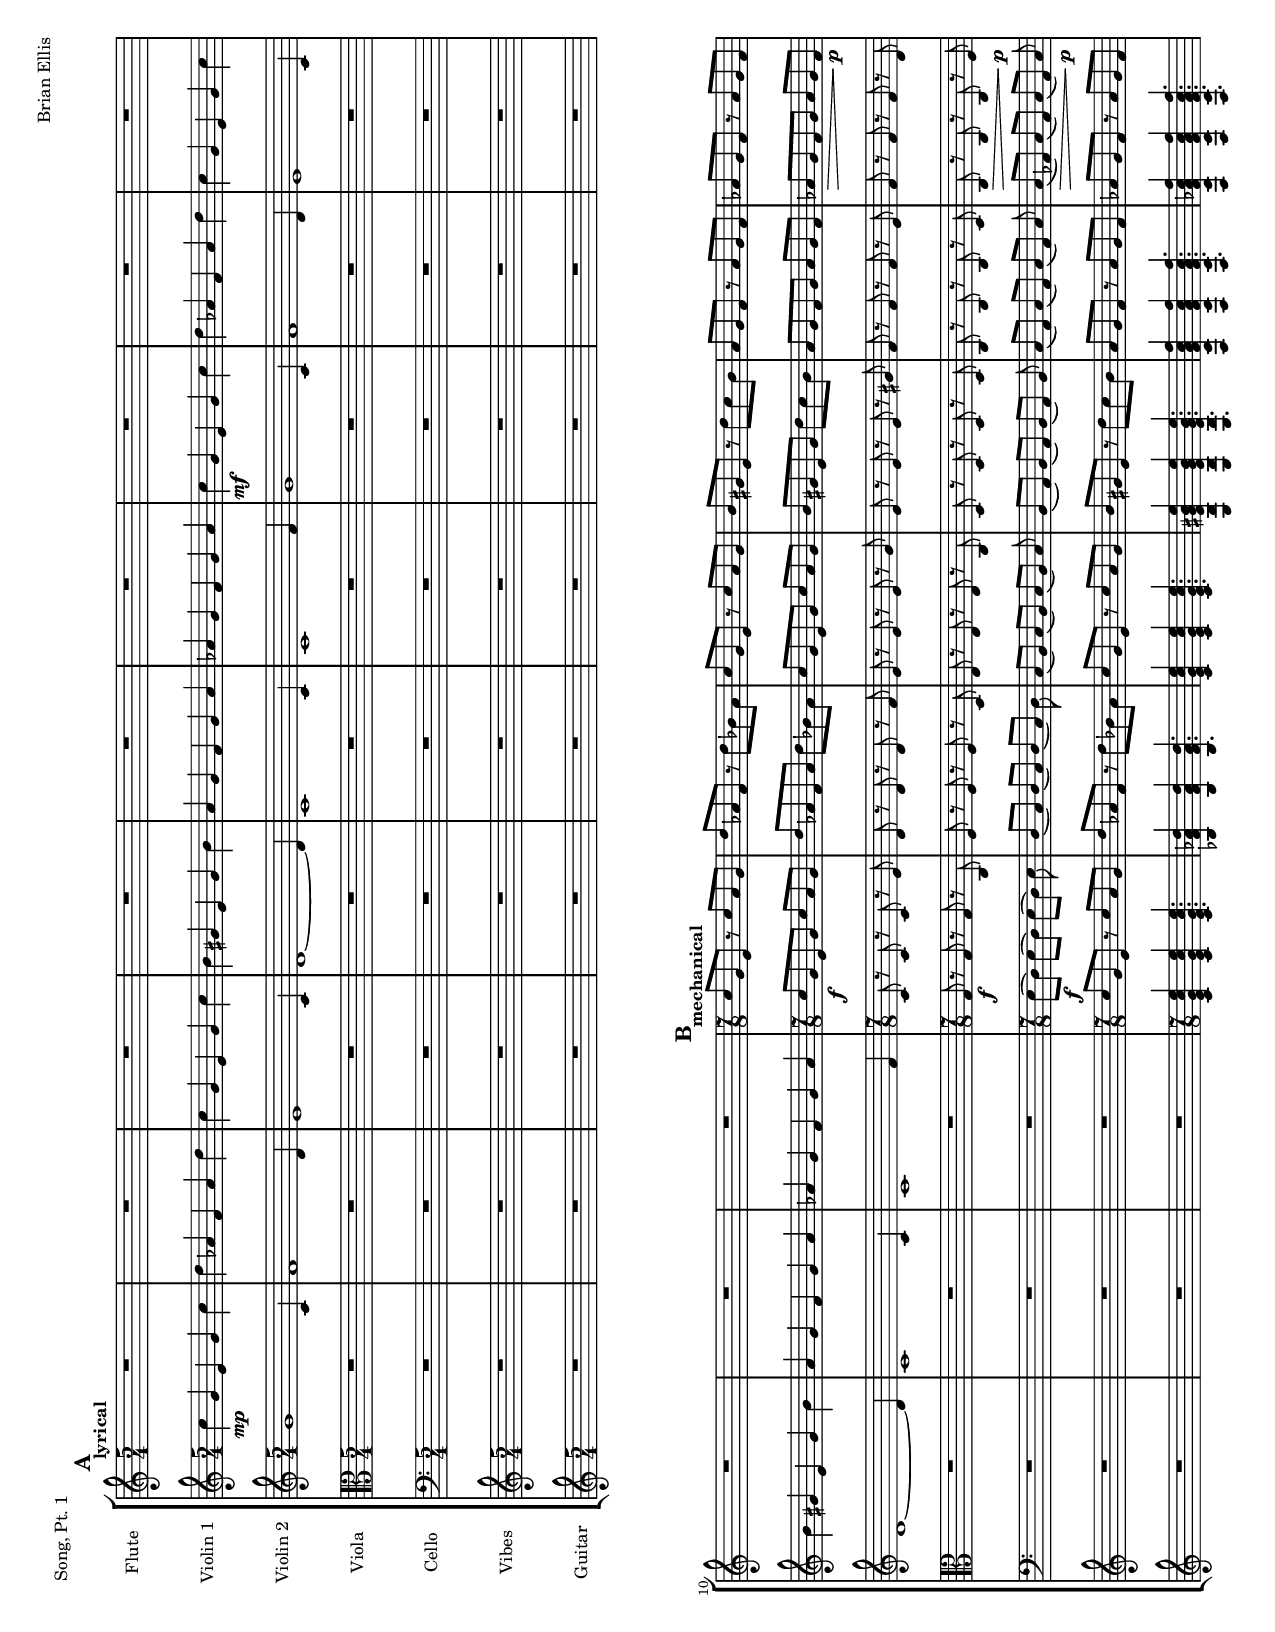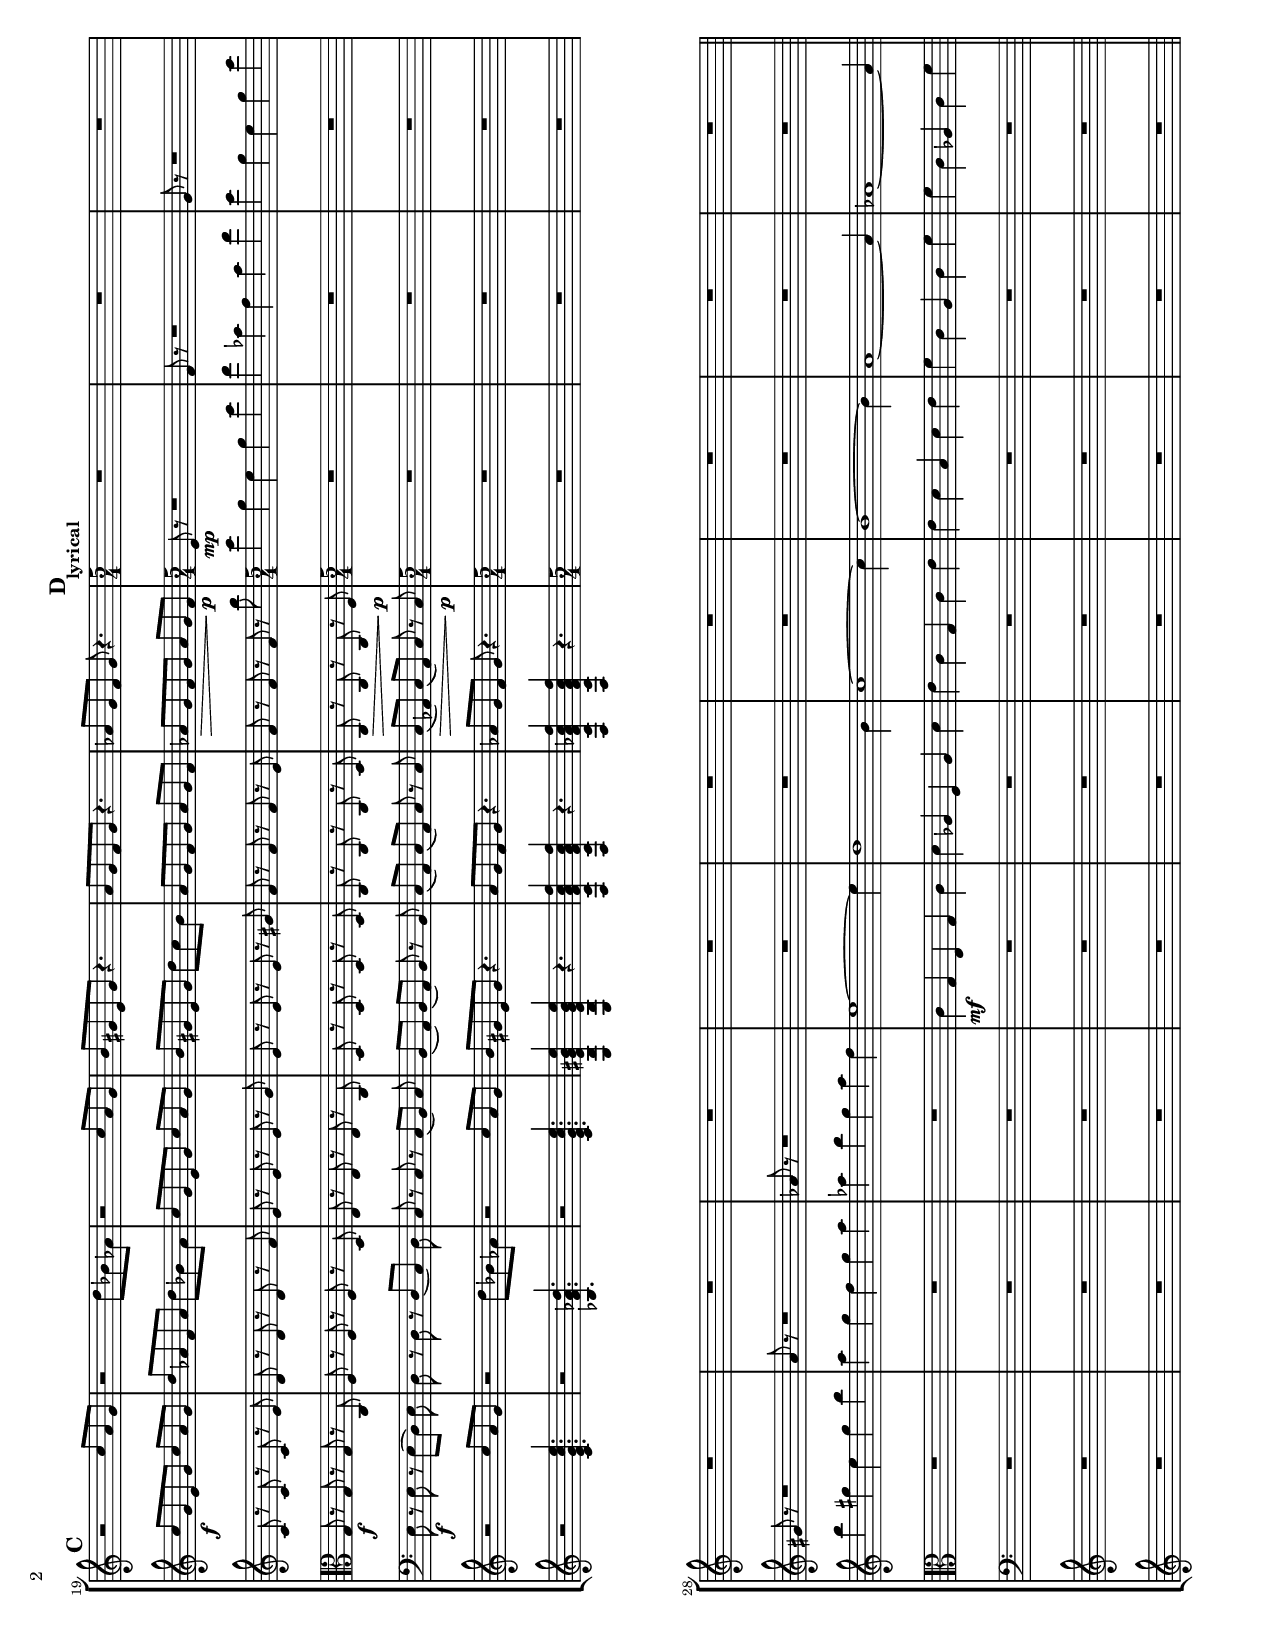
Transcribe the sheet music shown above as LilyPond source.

\version "2.18.2"
fluteSongOne = \relative c'' {
\compressFullBarRests
	\key c \major
	\clef "treble"
\mark \default

\tempo "lyrical"
	\time 5/4
	R1*5/4*6
	R1*5/4*6

\mark \default
\tempo "mechanical"

	\time 7/8
	c8 [g e] r c'[ a g]
	d' [aes f] r d'[ bes aes]
	c [g e] r c' [a g]
	b[ gis e] r d'[ c b]
	a[ g f] r a [g f]
	aes[ g f] r aes[ g f]

\mark \default
	r2 c'8[ a g]
	r2 d'8[ bes aes]
	r2 c8 [a g]
	b8[ gis e gis] r4.
	a8[ g f g] r4.
	aes8[ g f] g r4.

\mark \default

\tempo "lyrical"
	\time 5/4
	R1*5/4*6
	R1*5/4*6

\bar "||"
	}	



violinOneSongOne = \relative c'' {
\compressFullBarRests
\mark \default
	\key c \major
	\time 5/4

\tempo "lyrical"
	c4\mp g e g c
	d aes f aes d
	c g e g c
	b gis e gis b
	a g f g a
	aes g f g aes

	c\mf g e g c
	d aes f aes d
	c g e g c
	b gis e gis b
	a g f g a
	aes g f g aes


\mark \default

\tempo "mechanical"
	\time 7/8
	c8\f [g e g] c[ a g]
	d' [aes f aes] d[ bes aes]
	c [g e g] c [a g]
	b[ gis e gis] d'[ c b]
	a[ g f g] a [g f]
	aes[\> g f g] aes[  g f]\p
\mark \default


	c'8\f [g e g] c[ a g]
	d' [aes f aes] d[ bes aes]
	c [g e g] c [a g]
	b[ gis e gis] d'[ c b]
	a[ g f g] a [g f]
	aes[\> g f g] aes[ g f]\p

\mark \default

\time 5/4

\tempo "lyrical"
	e8\mp r8 r1
	f8 r8 r1
	g8 r8 r1
	gis8 r8 r1
	a8 r8 r1
	aes8 r8 r1

	R1*5/4*6

\bar "||"
}

violinTwoSongOne=	\relative c' {
\compressFullBarRests
\mark \default

	\time 5/4
\tempo "lyrical"
	g'1 c,4
	f1 d4
	e1 c4
	d1 ~d4
	c1 c4
	c1 f4
	
	g1 c,4
	f1 d4
	e1 c4
	d1 ~d4
	c1 c4
	c1 f4
	\mark \default
\time 7/8
\tempo "mechanical"
	c8 r c r c r e
	d r d r d r f
	e r e r e r g
	e r e r e r gis
	f r f r f r e
	f r f r f r d
	\mark \default

	c8 r c r c r e
	d r d r d r f
	e r e r e r g
	e r e r e r gis
	f r f r f r e
	f r f r f r b'

	\mark \default

\time 5/4
\tempo "lyrical"
	c4 g e g c
	d aes f aes d
	c g e g c
	b gis e gis b
	a g f g a
	aes b g aes f

	e1 ~e4
	d1 b4
	c1 ~c4
	b1 ~b4
	a1 ~a4
	aes1 ~aes4

\bar "||"
	}	

violaSongOne = 	\relative c' {
\compressFullBarRests
	\clef "alto"
\mark \default

\tempo "lyrical"
	\time 5/4
	R1*5/4*6
	R1*5/4*6
\mark \default
\time 7/8
\tempo "mechanical"

	g8\f r g r g r c,
	f r f r f r d
	e r e r e r c
	d r d r d r d
	c r c r c r d
	c\> r c r c r f\p
\mark \default

	g8\f r g r g r c,
	f r f r f r d
	e r e r e r c
	d r d r d r d
	c r c r c r d
	c\> r c r c r f\p
\mark \default
\time 5/4

\tempo "lyrical"
	R1*5/4*6
	c'4\mf g e g c
	d aes f aes d
	e c g c e
	e d b d e
	f c a c f
	f c aes c f	

\bar "||"
	}	

celloSongOne=	\relative c {
\compressFullBarRests
	\clef "bass"
\mark \default

\tempo "lyrical"
	\time 5/4
	R1*5/4*6
	R1*5/4*6
\mark \default
\time 7/8
\tempo "mechanical"

	e8\f [(d)] e [(d)] e [(d)] e
	d [(c)] d [(c)] d [(c)] d
	c [(b)] c [(b)] c [(b)] c
	b [(a)] b [(a)] b [(a)] b
	c [(a)] c [(a)] c [(a)] c
	c\> [(aes)] c [(aes)] c [(aes)] c\p
\mark \default

	e8\f r e r e [(d)] e
	d r d r d [(c)] d
	c r c r c [(b)] c
	b [(a)] b [(a)] b r b
	c [(a)] c [(a)] c r c
	c\> [(aes)] c [(aes)] c r c\p
\mark \default

\tempo "lyrical"
\time 5/4
	R1*5/4*6
	R1*5/4*6

\bar "||"
	}	

vibesSongOne = 	\relative c'' {
\compressFullBarRests

	\key c \major
	\clef "treble"
\mark \default

\tempo "lyrical"
	\time 5/4
	R1*5/4*6
	R1*5/4*6
\mark \default
\tempo "mechanical"

	\time 7/8
	c8 [g e] r c'[ a g]
	d' [aes f] r d'[ bes aes]
	c [g e] r c' [a g]
	b[ gis e] r d'[ c b]
	a[ g f] r a [g f]
	aes[ g f] r aes[ g f]

\mark \default

	r2 c'8[ a g]
	r2 d'8[ bes aes]
	r2 c8 [a g]
	b8[ gis e gis] r4.
	a8[ g f g] r4.
	aes8[ g f] g r4.
\mark \default
\time 5/4
\tempo "lyrical"
	R1*5/4*6
	R1*5/4*6

\bar "||"
	}	

guitarSongOne = 	\relative c' {
\compressFullBarRests

	\key c \major
	\clef "treble"
\mark \default

\tempo "lyrical"
\time 5/4
	R1*5/4*6
	R1*5/4*6


\mark \default
\tempo "mechanical"

	\time 7/8
	<c e g c e>4 <c e g c e>4 <c e g c e>4.
	<bes f' aes d>4 <bes f' aes d>4 <bes f' aes d>4.
	<c e g c e>4 <c e g c e>4 <c e g c e>4.
	<e, b' e gis b e>4 <e b' e gis b e>4 <e b' e gis b e>4.
	<f c' f a c f>4 <f c' f a c f>4 <f c' f a c f>4.
	<f c' f aes c f>4 <f c' f aes c f>4 <f c' f aes c f>4.
\mark \default
	r2 <c' e g c e>4.
	r2 <bes f' aes d>4.
	r2 <c e g c e>4.
	<e, b' e gis b e>4 <e b' e gis b e>4 r4.
	<f c' f a c f>4 <f c' f a c f>4 r4.
	<f c' f aes c f>4 <f c' f aes c f>4 r4.


\mark \default
\time 5/4

\tempo "lyrical"
	R1*5/4*6
	R1*5/4*6

\bar "||"
	}


#(set-global-staff-size 15)
#(set-default-paper-size "letter" 'landscape)

\header{
piece ="Song, Pt. 1"
composer = "Brian Ellis"
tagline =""
}
\score{

\new StaffGroup <<
%=========================================================================
\new Staff \with {
  instrumentName = #"Flute"
  shortInstrumentName = #""
  midiInstrument = "Violin"
}{
	\fluteSongOne
}
%=========================================================================
\new Staff \with {
  instrumentName = #"Violin 1"
  shortInstrumentName = #""
  midiInstrument = "Violin"
}{
	\violinOneSongOne	
}
%=========================================================================

\new Staff \with {
  instrumentName = #"Violin 2"
  shortInstrumentName = #""
  midiInstrument = "Violin"
}{
	
	\violinTwoSongOne
}

%=========================================================================

\new Staff \with {
  instrumentName = #"Viola"
  shortInstrumentName = #""
  midiInstrument = "Violin"
}{
	\violaSongOne
}

%=========================================================================

\new Staff \with {
  instrumentName = #"Cello"
  shortInstrumentName = #""
  midiInstrument = "Cello"
}{
	
\celloSongOne
}

%=========================================================================

\new Staff \with {
  instrumentName = #"Vibes"
  shortInstrumentName = #""
  midiInstrument = "Vibraphone"
}{
	\vibesSongOne
}


%=========================================================================

\new Staff \with {
  instrumentName = #"Guitar"
  shortInstrumentName = #""
  midiInstrument = "Vibraphone"
}{
	\guitarSongOne	
}

>>
\midi {}
\layout{}
}